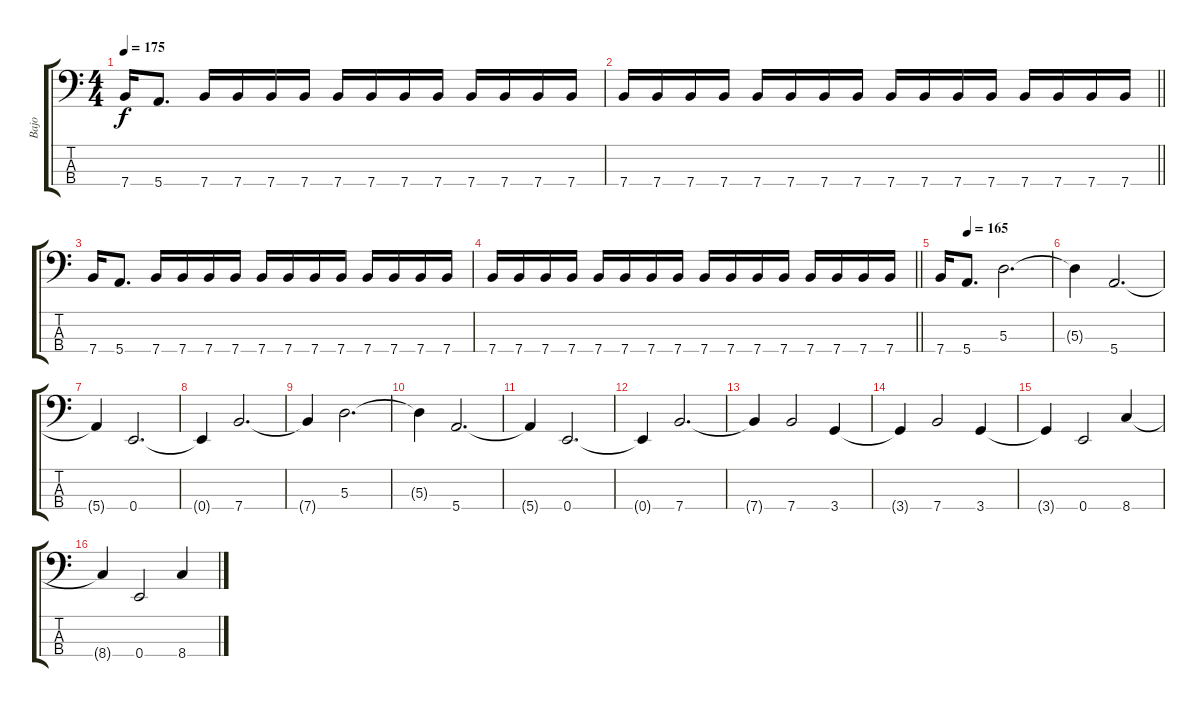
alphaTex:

\track ("Bajo" "Bajo") {instrument electricbassfinger}
\staff {score tabs}
\tuning (G2 D2 A1 E1) {hide}
\ts (4 4)
\tempo 175
\clef f4
\ks c
7.4.16{dy f} 5.4.8{d} 7.4.16 7.4.16 7.4.16 7.4.16 7.4.16 7.4.16 7.4.16 7.4.16 7.4.16 7.4.16 7.4.16 7.4.16 |
\barLineRight lightlight
7.4.16 7.4.16 7.4.16 7.4.16 7.4.16 7.4.16 7.4.16 7.4.16 7.4.16 7.4.16 7.4.16 7.4.16 7.4.16 7.4.16 7.4.16 7.4.16 |
7.4.16 5.4.8{d} 7.4.16 7.4.16 7.4.16 7.4.16 7.4.16 7.4.16 7.4.16 7.4.16 7.4.16 7.4.16 7.4.16 7.4.16 |
\barLineRight lightlight
7.4.16 7.4.16 7.4.16 7.4.16 7.4.16 7.4.16 7.4.16 7.4.16 7.4.16 7.4.16 7.4.16 7.4.16 7.4.16 7.4.16 7.4.16 7.4.16 |
\tempo (165 0.25)
7.4.16 5.4.8{d} 5.3.2{d} |
5.3{t}.4 5.4.2{d} |
5.4{t}.4 0.4.2{d} |
0.4{t}.4 7.4.2{d} |
7.4{t}.4 5.3.2{d} |
5.3{t}.4 5.4.2{d} |
5.4{t}.4 0.4.2{d} |
0.4{t}.4 7.4.2{d} |
7.4{t}.4 7.4.2 3.4.4 |
3.4{t}.4 7.4.2 3.4.4 |
3.4{t}.4 0.4.2 8.4.4 |
8.4{t}.4 0.4.2 8.4.4
